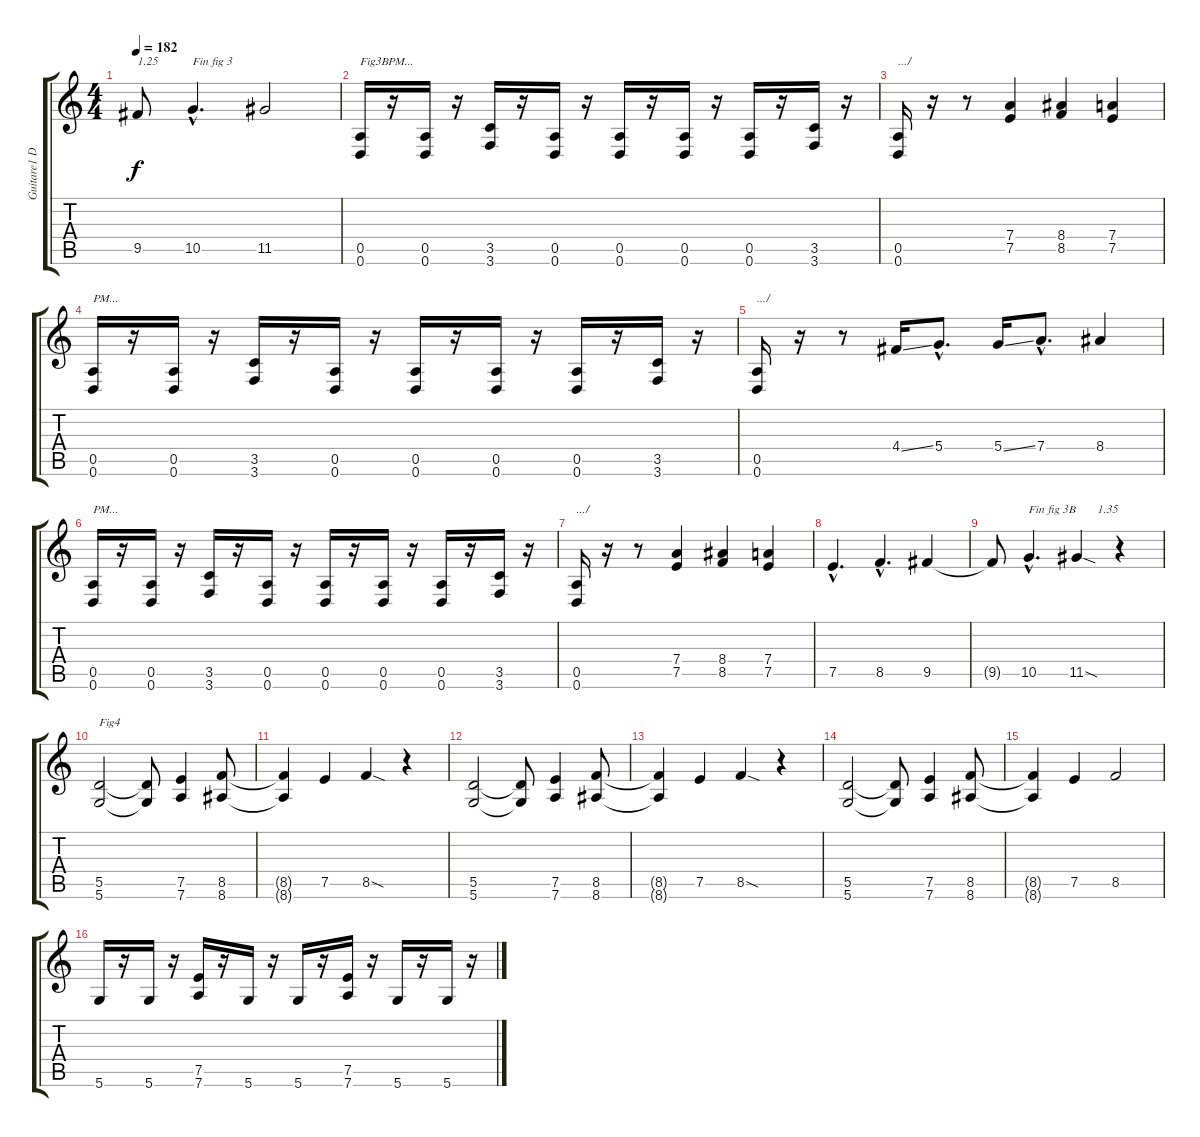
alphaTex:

\track ("Guitare1 Dr-D" "Guitare1 D") {instrument overdrivenguitar}
\staff {score tabs}
\tuning (E4 B3 G3 D3 A2 D2) {hide}
\ts (4 4)
\tempo 182
\clef g2
\ks c
9.5{t}.8{txt "1.25" dy f} 10.5{hac}.4{d txt "Fin fig 3"} 11.5.2 |
(0.5 0.6).16{txt "Fig3BPM..."} r.16 (0.5 0.6).16 r.16 (3.5 3.6).16 r.16 (0.5 0.6).16 r.16 (0.5 0.6).16 r.16 (0.5 0.6).16 r.16 (0.5 0.6).16 r.16 (3.5 3.6).16 r.16 |
(0.5 0.6).16{txt ".../"} r.16 r.8 (7.4 7.5).4 (8.4 8.5).4 (7.4 7.5).4 |
(0.5 0.6).16{txt "PM..."} r.16 (0.5 0.6).16 r.16 (3.5 3.6).16 r.16 (0.5 0.6).16 r.16 (0.5 0.6).16 r.16 (0.5 0.6).16 r.16 (0.5 0.6).16 r.16 (3.5 3.6).16 r.16 |
(0.5 0.6).16{txt ".../"} r.16 r.8 4.4{ss}.16 5.4{hac}.8{d} 5.4{ss}.16 7.4{hac}.8{d} 8.4.4 |
(0.5 0.6).16{txt "PM..."} r.16 (0.5 0.6).16 r.16 (3.5 3.6).16 r.16 (0.5 0.6).16 r.16 (0.5 0.6).16 r.16 (0.5 0.6).16 r.16 (0.5 0.6).16 r.16 (3.5 3.6).16 r.16 |
(0.5 0.6).16{txt ".../"} r.16 r.8 (7.4 7.5).4 (8.4 8.5).4 (7.4 7.5).4 |
7.5{hac}.4{d} 8.5{hac}.4{d} 9.5.4 |
9.5{t}.8 10.5{hac}.4{d txt "Fin fig 3B"} 11.5{sod}.4{txt "       1.35"} r.4 |
(5.5 5.6).2{txt "Fig4"} (5.5{t} 5.6{t}).8 (7.5 7.6).4 (8.5 8.6).8 |
(8.5{t} 8.6{t}).4 7.5.4 8.5{sod}.4 r.4 |
(5.5 5.6).2 (5.5{t} 5.6{t}).8 (7.5 7.6).4 (8.5 8.6).8 |
(8.5{t} 8.6{t}).4 7.5.4 8.5{sod}.4 r.4 |
(5.5 5.6).2 (5.5{t} 5.6{t}).8 (7.5 7.6).4 (8.5 8.6).8 |
(8.5{t} 8.6{t}).4 7.5.4 8.5.2 |
5.6.16 r.16 5.6.16 r.16 (7.5 7.6).16 r.16 5.6.16 r.16 5.6.16 r.16 (7.5 7.6).16 r.16 5.6.16 r.16 5.6.16 r.16
